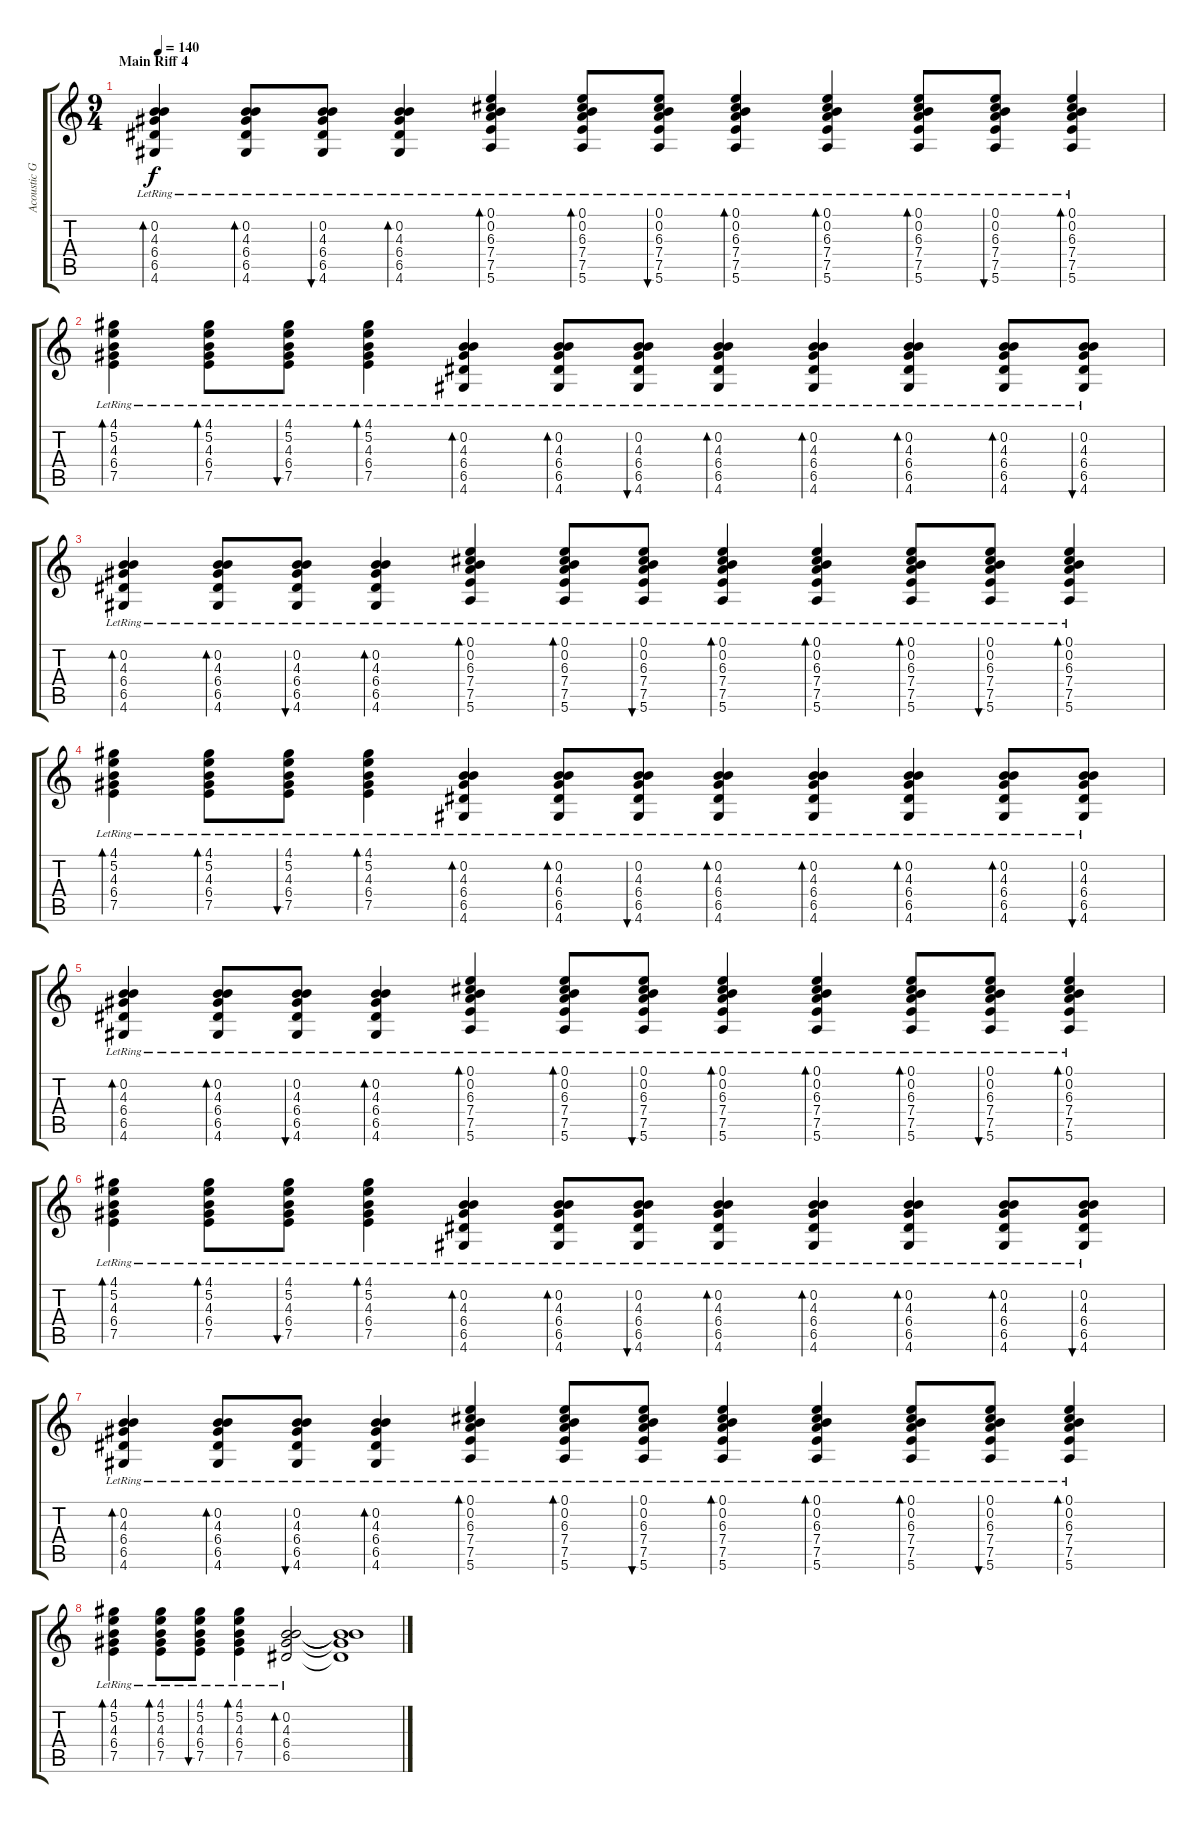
\track ("Acoustic Guitar 1" "Acoustic G") {instrument acousticguitarsteel}
\staff {score tabs}
\tuning (E4 B3 G3 D3 A2 E2) {hide}
\ts (9 4)
\section ("" "Main Riff 4")
\tempo 140
\clef g2
\ks c
(0.2{lr} 4.3{lr} 6.4{lr} 6.5{lr} 4.6{lr}).4{bd 120 dy f volume 9} (0.2{lr} 4.3{lr} 6.4{lr} 6.5{lr} 4.6{lr}).8{bd 60} (0.2{lr} 4.3{lr} 6.4{lr} 6.5{lr} 4.6{lr}).8{bu 60} (0.2{lr} 4.3{lr} 6.4{lr} 6.5{lr} 4.6{lr}).4{bd 120} (0.1{lr} 0.2{lr} 6.3{lr} 7.4{lr} 7.5{lr} 5.6{lr}).4{bd 120} (0.1{lr} 0.2{lr} 6.3{lr} 7.4{lr} 7.5{lr} 5.6{lr}).8{bd 60} (0.1{lr} 0.2{lr} 6.3{lr} 7.4{lr} 7.5{lr} 5.6{lr}).8{bu 60} (0.1{lr} 0.2{lr} 6.3{lr} 7.4{lr} 7.5{lr} 5.6{lr}).4{bd 120} (0.1{lr} 0.2{lr} 6.3{lr} 7.4{lr} 7.5{lr} 5.6{lr}).4{bd 120} (0.1{lr} 0.2{lr} 6.3{lr} 7.4{lr} 7.5{lr} 5.6{lr}).8{bd 60} (0.1{lr} 0.2{lr} 6.3{lr} 7.4{lr} 7.5{lr} 5.6{lr}).8{bu 60} (0.1{lr} 0.2{lr} 6.3{lr} 7.4{lr} 7.5{lr} 5.6{lr}).4{bd 120} |
(4.1{lr} 5.2{lr} 4.3{lr} 6.4{lr} 7.5{lr}).4{bd 120} (4.1{lr} 5.2{lr} 4.3{lr} 6.4{lr} 7.5{lr}).8{bd 60} (4.1{lr} 5.2{lr} 4.3{lr} 6.4{lr} 7.5{lr}).8{bu 60} (4.1{lr} 5.2{lr} 4.3{lr} 6.4{lr} 7.5{lr}).4{bd 120} (0.2{lr} 4.3{lr} 6.4{lr} 6.5{lr} 4.6{lr}).4{bd 120} (0.2{lr} 4.3{lr} 6.4{lr} 6.5{lr} 4.6{lr}).8{bd 60} (0.2{lr} 4.3{lr} 6.4{lr} 6.5{lr} 4.6{lr}).8{bu 60} (0.2{lr} 4.3{lr} 6.4{lr} 6.5{lr} 4.6{lr}).4{bd 120} (0.2{lr} 4.3{lr} 6.4{lr} 6.5{lr} 4.6{lr}).4{bd 120} (0.2{lr} 4.3{lr} 6.4{lr} 6.5{lr} 4.6{lr}).4{bd 120} (0.2{lr} 4.3{lr} 6.4{lr} 6.5{lr} 4.6{lr}).8{bd 60} (0.2{lr} 4.3{lr} 6.4{lr} 6.5{lr} 4.6{lr}).8{bu 60} |
(0.2{lr} 4.3{lr} 6.4{lr} 6.5{lr} 4.6{lr}).4{bd 120} (0.2{lr} 4.3{lr} 6.4{lr} 6.5{lr} 4.6{lr}).8{bd 60} (0.2{lr} 4.3{lr} 6.4{lr} 6.5{lr} 4.6{lr}).8{bu 60} (0.2{lr} 4.3{lr} 6.4{lr} 6.5{lr} 4.6{lr}).4{bd 120} (0.1{lr} 0.2{lr} 6.3{lr} 7.4{lr} 7.5{lr} 5.6{lr}).4{bd 120} (0.1{lr} 0.2{lr} 6.3{lr} 7.4{lr} 7.5{lr} 5.6{lr}).8{bd 60} (0.1{lr} 0.2{lr} 6.3{lr} 7.4{lr} 7.5{lr} 5.6{lr}).8{bu 60} (0.1{lr} 0.2{lr} 6.3{lr} 7.4{lr} 7.5{lr} 5.6{lr}).4{bd 120} (0.1{lr} 0.2{lr} 6.3{lr} 7.4{lr} 7.5{lr} 5.6{lr}).4{bd 120} (0.1{lr} 0.2{lr} 6.3{lr} 7.4{lr} 7.5{lr} 5.6{lr}).8{bd 60} (0.1{lr} 0.2{lr} 6.3{lr} 7.4{lr} 7.5{lr} 5.6{lr}).8{bu 60} (0.1{lr} 0.2{lr} 6.3{lr} 7.4{lr} 7.5{lr} 5.6{lr}).4{bd 120} |
(4.1{lr} 5.2{lr} 4.3{lr} 6.4{lr} 7.5{lr}).4{bd 120} (4.1{lr} 5.2{lr} 4.3{lr} 6.4{lr} 7.5{lr}).8{bd 60} (4.1{lr} 5.2{lr} 4.3{lr} 6.4{lr} 7.5{lr}).8{bu 60} (4.1{lr} 5.2{lr} 4.3{lr} 6.4{lr} 7.5{lr}).4{bd 120} (0.2{lr} 4.3{lr} 6.4{lr} 6.5{lr} 4.6{lr}).4{bd 120} (0.2{lr} 4.3{lr} 6.4{lr} 6.5{lr} 4.6{lr}).8{bd 60} (0.2{lr} 4.3{lr} 6.4{lr} 6.5{lr} 4.6{lr}).8{bu 60} (0.2{lr} 4.3{lr} 6.4{lr} 6.5{lr} 4.6{lr}).4{bd 120} (0.2{lr} 4.3{lr} 6.4{lr} 6.5{lr} 4.6{lr}).4{bd 120} (0.2{lr} 4.3{lr} 6.4{lr} 6.5{lr} 4.6{lr}).4{bd 120} (0.2{lr} 4.3{lr} 6.4{lr} 6.5{lr} 4.6{lr}).8{bd 60} (0.2{lr} 4.3{lr} 6.4{lr} 6.5{lr} 4.6{lr}).8{bu 60} |
(0.2{lr} 4.3{lr} 6.4{lr} 6.5{lr} 4.6{lr}).4{bd 120} (0.2{lr} 4.3{lr} 6.4{lr} 6.5{lr} 4.6{lr}).8{bd 60} (0.2{lr} 4.3{lr} 6.4{lr} 6.5{lr} 4.6{lr}).8{bu 60} (0.2{lr} 4.3{lr} 6.4{lr} 6.5{lr} 4.6{lr}).4{bd 120} (0.1{lr} 0.2{lr} 6.3{lr} 7.4{lr} 7.5{lr} 5.6{lr}).4{bd 120} (0.1{lr} 0.2{lr} 6.3{lr} 7.4{lr} 7.5{lr} 5.6{lr}).8{bd 60} (0.1{lr} 0.2{lr} 6.3{lr} 7.4{lr} 7.5{lr} 5.6{lr}).8{bu 60} (0.1{lr} 0.2{lr} 6.3{lr} 7.4{lr} 7.5{lr} 5.6{lr}).4{bd 120} (0.1{lr} 0.2{lr} 6.3{lr} 7.4{lr} 7.5{lr} 5.6{lr}).4{bd 120} (0.1{lr} 0.2{lr} 6.3{lr} 7.4{lr} 7.5{lr} 5.6{lr}).8{bd 60} (0.1{lr} 0.2{lr} 6.3{lr} 7.4{lr} 7.5{lr} 5.6{lr}).8{bu 60} (0.1{lr} 0.2{lr} 6.3{lr} 7.4{lr} 7.5{lr} 5.6{lr}).4{bd 120} |
(4.1{lr} 5.2{lr} 4.3{lr} 6.4{lr} 7.5{lr}).4{bd 120} (4.1{lr} 5.2{lr} 4.3{lr} 6.4{lr} 7.5{lr}).8{bd 60} (4.1{lr} 5.2{lr} 4.3{lr} 6.4{lr} 7.5{lr}).8{bu 60} (4.1{lr} 5.2{lr} 4.3{lr} 6.4{lr} 7.5{lr}).4{bd 120} (0.2{lr} 4.3{lr} 6.4{lr} 6.5{lr} 4.6{lr}).4{bd 120} (0.2{lr} 4.3{lr} 6.4{lr} 6.5{lr} 4.6{lr}).8{bd 60} (0.2{lr} 4.3{lr} 6.4{lr} 6.5{lr} 4.6{lr}).8{bu 60} (0.2{lr} 4.3{lr} 6.4{lr} 6.5{lr} 4.6{lr}).4{bd 120} (0.2{lr} 4.3{lr} 6.4{lr} 6.5{lr} 4.6{lr}).4{bd 120} (0.2{lr} 4.3{lr} 6.4{lr} 6.5{lr} 4.6{lr}).4{bd 120} (0.2{lr} 4.3{lr} 6.4{lr} 6.5{lr} 4.6{lr}).8{bd 60} (0.2{lr} 4.3{lr} 6.4{lr} 6.5{lr} 4.6{lr}).8{bu 60} |
(0.2{lr} 4.3{lr} 6.4{lr} 6.5{lr} 4.6{lr}).4{bd 120} (0.2{lr} 4.3{lr} 6.4{lr} 6.5{lr} 4.6{lr}).8{bd 60} (0.2{lr} 4.3{lr} 6.4{lr} 6.5{lr} 4.6{lr}).8{bu 60} (0.2{lr} 4.3{lr} 6.4{lr} 6.5{lr} 4.6{lr}).4{bd 120} (0.1{lr} 0.2{lr} 6.3{lr} 7.4{lr} 7.5{lr} 5.6{lr}).4{bd 120} (0.1{lr} 0.2{lr} 6.3{lr} 7.4{lr} 7.5{lr} 5.6{lr}).8{bd 60} (0.1{lr} 0.2{lr} 6.3{lr} 7.4{lr} 7.5{lr} 5.6{lr}).8{bu 60} (0.1{lr} 0.2{lr} 6.3{lr} 7.4{lr} 7.5{lr} 5.6{lr}).4{bd 120} (0.1{lr} 0.2{lr} 6.3{lr} 7.4{lr} 7.5{lr} 5.6{lr}).4{bd 120} (0.1{lr} 0.2{lr} 6.3{lr} 7.4{lr} 7.5{lr} 5.6{lr}).8{bd 60} (0.1{lr} 0.2{lr} 6.3{lr} 7.4{lr} 7.5{lr} 5.6{lr}).8{bu 60} (0.1{lr} 0.2{lr} 6.3{lr} 7.4{lr} 7.5{lr} 5.6{lr}).4{bd 120} |
(4.1{lr} 5.2{lr} 4.3{lr} 6.4{lr} 7.5{lr}).4{bd 120} (4.1{lr} 5.2{lr} 4.3{lr} 6.4{lr} 7.5{lr}).8{bd 60} (4.1{lr} 5.2{lr} 4.3{lr} 6.4{lr} 7.5{lr}).8{bu 60} (4.1{lr} 5.2{lr} 4.3{lr} 6.4{lr} 7.5{lr}).4{bd 120} (0.2{lr} 4.3{lr} 6.4{lr} 6.5{lr}).2{bd 120} (0.2{t} 4.3{t} 6.4{t} 6.5{t}).1
